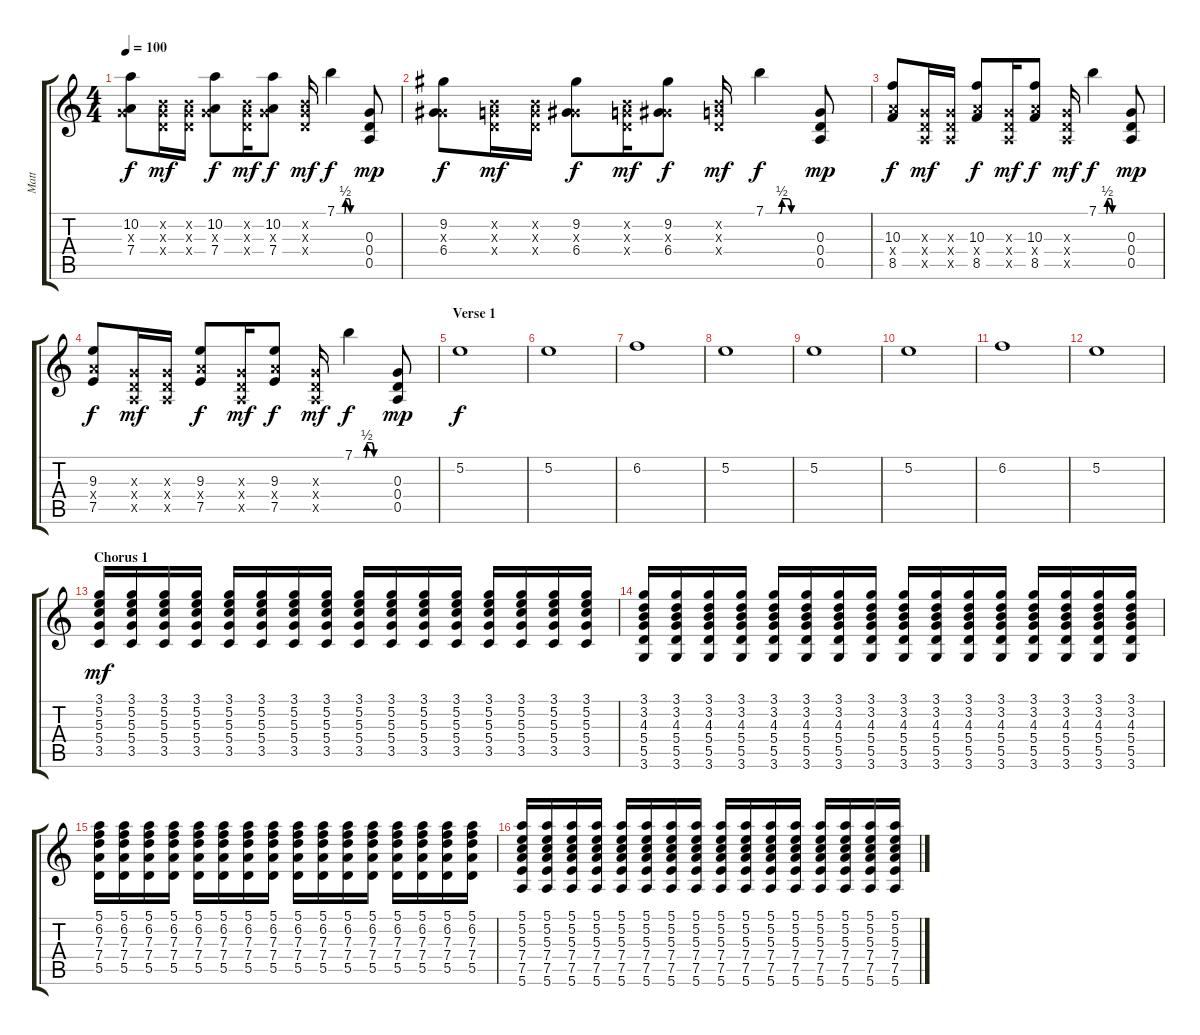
\track ("Matt" "Matt") {instrument distortionguitar}
\staff {score tabs}
\tuning (E4 B3 G3 D3 A2 E2) {hide}
\ts (4 4)
\tempo 100
\clef g2
\ks c
(10.2 0.3{x} 7.4).8{dy f} (0.2{x} 0.3{x} 0.4{x}).16{dy mf} (0.2{x} 0.3{x} 0.4{x}).16 (10.2 0.3{x} 7.4).8{dy f} (0.2{x} 0.3{x} 0.4{x}).16{dy mf} (10.2 0.3{x} 7.4).8{dy f} (0.2{x} 0.3{x} 0.4{x}).16{dy mf} 7.1{be (custom 0 0 7 0 10 0 15 0 18 0 21 2 25 2 29 2 33 0 40 0 52 0 60 0)}.4{dy f} (0.3 0.4 0.5).8{dy mp} |
(9.2 0.3{x} 6.4).8{dy f} (0.2{x} 0.3{x} 0.4{x}).16{dy mf} (0.2{x} 0.3{x} 0.4{x}).16 (9.2 0.3{x} 6.4).8{dy f} (0.2{x} 0.3{x} 0.4{x}).16{dy mf} (9.2 0.3{x} 6.4).8{dy f} (0.2{x} 0.3{x} 0.4{x}).16{dy mf} 7.1{be (custom 0 0 7 0 10 0 15 0 18 0 21 2 25 2 29 2 33 0 40 0 52 0 60 0)}.4{dy f} (0.3 0.4 0.5).8{dy mp} |
(10.3 7.4{x} 8.5).8{dy f} (0.3{x} 0.4{x} 0.5{x}).16{dy mf} (0.3{x} 0.4{x} 0.5{x}).16 (10.3 7.4{x} 8.5).8{dy f} (0.3{x} 0.4{x} 0.5{x}).16{dy mf} (10.3 7.4{x} 8.5).8{dy f} (0.3{x} 0.4{x} 0.5{x}).16{dy mf} 7.1{be (custom 0 0 7 0 10 0 15 0 18 0 21 2 25 2 29 2 33 0 40 0 52 0 60 0)}.4{dy f} (0.3 0.4 0.5).8{dy mp} |
(9.3 7.4{x} 7.5).8{dy f} (0.3{x} 0.4{x} 0.5{x}).16{dy mf} (0.3{x} 0.4{x} 0.5{x}).16 (9.3 7.4{x} 7.5).8{dy f} (0.3{x} 0.4{x} 0.5{x}).16{dy mf} (9.3 7.4{x} 7.5).8{dy f} (0.3{x} 0.4{x} 0.5{x}).16{dy mf} 7.1{be (custom 0 0 7 0 10 0 15 0 18 0 21 2 25 2 29 2 33 0 40 0 52 0 60 0)}.4{dy f} (0.3 0.4 0.5).8{dy mp} |
\section ("" "Verse 1")
5.2.1{dy f} |
5.2.1 |
6.2.1 |
5.2.1 |
5.2.1 |
5.2.1 |
6.2.1 |
5.2.1 |
\section ("" "Chorus 1")
(3.1 5.2 5.3 5.4 3.5).16{dy mf} (3.1 5.2 5.3 5.4 3.5).16 (3.1 5.2 5.3 5.4 3.5).16 (3.1 5.2 5.3 5.4 3.5).16 (3.1 5.2 5.3 5.4 3.5).16 (3.1 5.2 5.3 5.4 3.5).16 (3.1 5.2 5.3 5.4 3.5).16 (3.1 5.2 5.3 5.4 3.5).16 (3.1 5.2 5.3 5.4 3.5).16 (3.1 5.2 5.3 5.4 3.5).16 (3.1 5.2 5.3 5.4 3.5).16 (3.1 5.2 5.3 5.4 3.5).16 (3.1 5.2 5.3 5.4 3.5).16 (3.1 5.2 5.3 5.4 3.5).16 (3.1 5.2 5.3 5.4 3.5).16 (3.1 5.2 5.3 5.4 3.5).16 |
(3.1 3.2 4.3 5.4 5.5 3.6).16 (3.1 3.2 4.3 5.4 5.5 3.6).16 (3.1 3.2 4.3 5.4 5.5 3.6).16 (3.1 3.2 4.3 5.4 5.5 3.6).16 (3.1 3.2 4.3 5.4 5.5 3.6).16 (3.1 3.2 4.3 5.4 5.5 3.6).16 (3.1 3.2 4.3 5.4 5.5 3.6).16 (3.1 3.2 4.3 5.4 5.5 3.6).16 (3.1 3.2 4.3 5.4 5.5 3.6).16 (3.1 3.2 4.3 5.4 5.5 3.6).16 (3.1 3.2 4.3 5.4 5.5 3.6).16 (3.1 3.2 4.3 5.4 5.5 3.6).16 (3.1 3.2 4.3 5.4 5.5 3.6).16 (3.1 3.2 4.3 5.4 5.5 3.6).16 (3.1 3.2 4.3 5.4 5.5 3.6).16 (3.1 3.2 4.3 5.4 5.5 3.6).16 |
(5.1 6.2 7.3 7.4 5.5).16 (5.1 6.2 7.3 7.4 5.5).16 (5.1 6.2 7.3 7.4 5.5).16 (5.1 6.2 7.3 7.4 5.5).16 (5.1 6.2 7.3 7.4 5.5).16 (5.1 6.2 7.3 7.4 5.5).16 (5.1 6.2 7.3 7.4 5.5).16 (5.1 6.2 7.3 7.4 5.5).16 (5.1 6.2 7.3 7.4 5.5).16 (5.1 6.2 7.3 7.4 5.5).16 (5.1 6.2 7.3 7.4 5.5).16 (5.1 6.2 7.3 7.4 5.5).16 (5.1 6.2 7.3 7.4 5.5).16 (5.1 6.2 7.3 7.4 5.5).16 (5.1 6.2 7.3 7.4 5.5).16 (5.1 6.2 7.3 7.4 5.5).16 |
(5.1 5.2 5.3 7.4 7.5 5.6).16 (5.1 5.2 5.3 7.4 7.5 5.6).16 (5.1 5.2 5.3 7.4 7.5 5.6).16 (5.1 5.2 5.3 7.4 7.5 5.6).16 (5.1 5.2 5.3 7.4 7.5 5.6).16 (5.1 5.2 5.3 7.4 7.5 5.6).16 (5.1 5.2 5.3 7.4 7.5 5.6).16 (5.1 5.2 5.3 7.4 7.5 5.6).16 (5.1 5.2 5.3 7.4 7.5 5.6).16 (5.1 5.2 5.3 7.4 7.5 5.6).16 (5.1 5.2 5.3 7.4 7.5 5.6).16 (5.1 5.2 5.3 7.4 7.5 5.6).16 (5.1 5.2 5.3 7.4 7.5 5.6).16 (5.1 5.2 5.3 7.4 7.5 5.6).16 (5.1 5.2 5.3 7.4 7.5 5.6).16 (5.1 5.2 5.3 7.4 7.5 5.6).16
